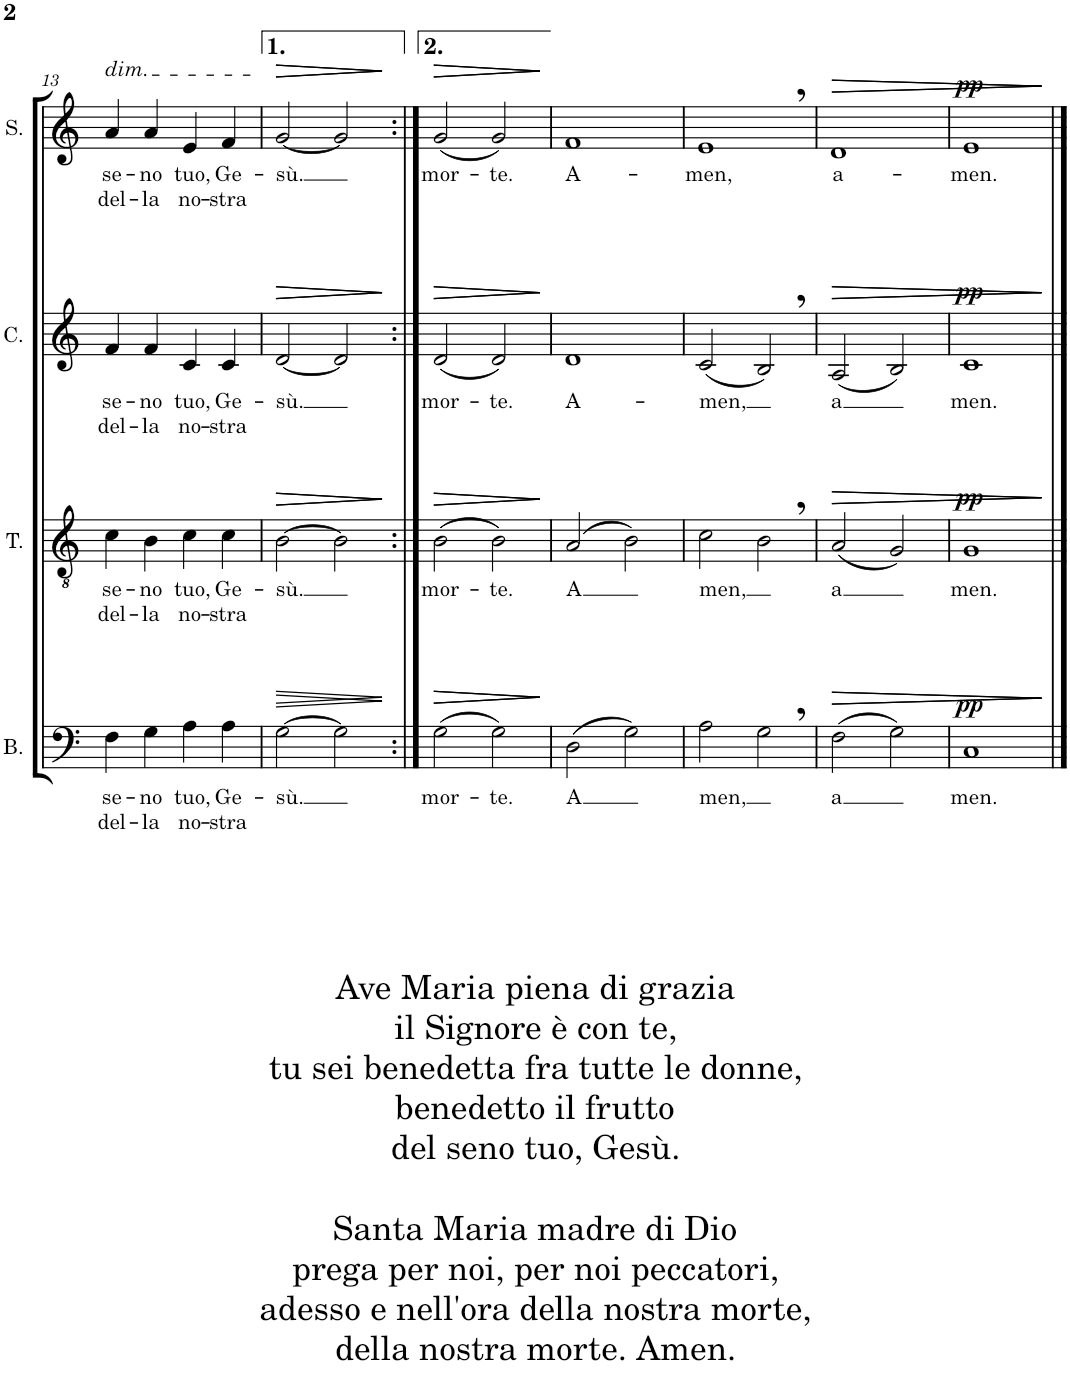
**kern	**text	**text	**dynam	**kern	**text	**text	**dynam	**kern	**text	**text	**dynam	**kern	**text	**text	**dynam
*part4	*part4	*part4	*part4	*part3	*part3	*part3	*part3	*part2	*part2	*part2	*part2	*part1	*part1	*part1	*part1
*staff4	*staff4	*staff4	*staff4	*staff3	*staff3	*staff3	*staff3	*staff2	*staff2	*staff2	*staff2	*staff1	*staff1	*staff1	*staff1
*I"Basso	*	*	*	*I"Tenore	*	*	*	*I"Contralto	*	*	*	*I"Soprano	*	*	*
*I'B.	*	*	*	*I'T.	*	*	*	*I'C.	*	*	*	*I'S.	*	*	*
!!LO:PB:g=z
*clefF4	*	*	*	*clefGv2	*	*	*	*clefG2	*	*	*	*clefG2	*	*	*
*k[]	*	*	*	*k[]	*	*	*	*k[]	*	*	*	*k[]	*	*	*
*M4/4	*	*	*	*M4/4	*	*	*	*M4/4	*	*	*	*M4/4	*	*	*
*met(c)	*	*	*	*met(c)	*	*	*	*met(c)	*	*	*	*met(c)	*	*	*
=13	=13	=13	=13	=13	=13	=13	=13	=13	=13	=13	=13	=13	=13	=13	=13
!	!	!	!	!	!	!	!	!	!	!	!	!LO:TX:a:i:t=dim.	!	!	!
!	!LO:LY:b	!LO:LY:b	!	!	!LO:LY:b	!LO:LY:b	!	!	!LO:LY:b	!LO:LY:b	!	!	!LO:LY:b	!LO:LY:b	!
4F\	se-	del-	.	4c\	se-	del-	.	4f/	se-	del-	.	4a/	se-	del-	.
!	!LO:LY:b	!LO:LY:b	!	!	!LO:LY:b	!LO:LY:b	!	!	!LO:LY:b	!LO:LY:b	!	!	!LO:LY:b	!LO:LY:b	!
4G\	-no	-la	.	4B\	-no	-la	.	4f/	-no	-la	.	4a/	-no	-la	.
!	!LO:LY:b	!LO:LY:b	!	!	!LO:LY:b	!LO:LY:b	!	!	!LO:LY:b	!LO:LY:b	!	!	!LO:LY:b	!LO:LY:b	!
4A\	tuo,	no-	.	4c\	tuo,	no-	.	4c/	tuo,	no-	.	4e/	tuo,	no-	.
!	!LO:LY:b	!LO:LY:b	!	!	!LO:LY:b	!LO:LY:b	!	!	!LO:LY:b	!LO:LY:b	!	!	!LO:LY:b	!LO:LY:b	!
4A\	Ge-	-stra	.	4c\	Ge-	-stra	.	4c/	Ge-	-stra	.	4f/	Ge-	-stra	.
=14	=14	=14	=14	=14	=14	=14	=14	=14	=14	=14	=14	=14	=14	=14	=14
!	!LO:LY:b	!	!LO:HP:b	!	!LO:LY:b	!	!LO:HP:b	!	!LO:LY:b	!	!LO:HP:b	!	!LO:LY:b	!	!LO:HP:b
[2G\	-sù.	.	>	[2B\	-sù.	.	>	[2d/	-sù.	.	>	[2g/	-sù.	.	>
!	!	!	!LO:HP:b	!	!	!	!LO:HP:b	!	!	!	!LO:HP:b	!	!	!	!LO:HP:b
2G\]	.	.	>	2B\]	.	.	>	2d/]	.	.	>	2g/]	.	.	>
.	.	.	] ]	.	.	.	] ]	.	.	.	] ]	.	.	.	] ]
=15:|!	=15:|!	=15:|!	=15:|!	=15:|!	=15:|!	=15:|!	=15:|!	=15:|!	=15:|!	=15:|!	=15:|!	=15:|!	=15:|!	=15:|!	=15:|!
!	!LO:LY:b	!	!LO:HP:b	!	!LO:LY:b	!	!LO:HP:b	!	!LO:LY:b	!	!LO:HP:b	!	!LO:LY:b	!	!LO:HP:b
(2G\	mor-	.	>	(2B\	mor-	.	>	(2d/	mor-	.	>	(2g/	mor-	.	>
!	!LO:LY:b	!	!LO:HP:b	!	!LO:LY:b	!	!LO:HP:b	!	!LO:LY:b	!	!LO:HP:b	!	!LO:LY:b	!	!LO:HP:b
2G\)	-te.	.	>	2B\)	-te.	.	>	2d/)	-te.	.	>	2g/)	-te.	.	>
.	.	.	] ]	.	.	.	] ]	.	.	.	] ]	.	.	.	] ]
=16	=16	=16	=16	=16	=16	=16	=16	=16	=16	=16	=16	=16	=16	=16	=16
!	!LO:LY:b	!	!	!	!LO:LY:b	!	!	!	!LO:LY:b	!	!	!	!LO:LY:b	!	!
(2D\	-A	.	.	(2A/	-A	.	.	1d	A-	.	.	1f	A-	.	.
2G\)	.	.	.	2B\)	.	.	.	.	.	.	.	.	.	.	.
=17	=17	=17	=17	=17	=17	=17	=17	=17	=17	=17	=17	=17	=17	=17	=17
!	!LO:LY:b	!	!	!	!LO:LY:b	!	!	!	!LO:LY:b	!	!	!	!LO:LY:b	!	!
2A\	men,	.	.	2c\	men,	.	.	(2c/	-men,	.	.	1e,	-men,	.	.
2G,\	.	.	.	2B,\	.	.	.	2B,/)	.	.	.	.	.	.	.
=18	=18	=18	=18	=18	=18	=18	=18	=18	=18	=18	=18	=18	=18	=18	=18
!	!LO:LY:b	!	!LO:HP:b	!	!LO:LY:b	!	!LO:HP:b	!	!LO:LY:b	!	!LO:HP:b	!	!LO:LY:b	!	!LO:HP:b
(2F\	-a	.	>	(2A/	-a	.	>	(2A/	-a	.	>	1d	a-	.	>
!	!	!	!LO:HP:b	!	!	!	!LO:HP:b	!	!	!	!LO:HP:b	!	!	!	!
2G\)	.	.	>	2G/)	.	.	>	2B/)	.	.	>	.	.	.	.
=19	=19	=19	=19	=19	=19	=19	=19	=19	=19	=19	=19	=19	=19	=19	=19
!	!LO:LY:b	!	!LO:DY:a	!	!LO:LY:b	!	!LO:DY:a	!	!LO:LY:b	!	!LO:DY:a	!	!LO:LY:b	!	!LO:HP:b
!	!	!	!	!	!	!	!	!	!	!	!	!	!	!	!LO:DY:n=1:a
1C	men.	.	pp	1G	men.	.	pp	1c	men.	.	pp	1e	-men.	.	> pp
.	.	.	] ]	.	.	.	] ]	.	.	.	] ]	.	.	.	] ]
==	==	==	==	==	==	==	==	==	==	==	==	==	==	==	==
*-	*-	*-	*-	*-	*-	*-	*-	*-	*-	*-	*-	*-	*-	*-	*-
